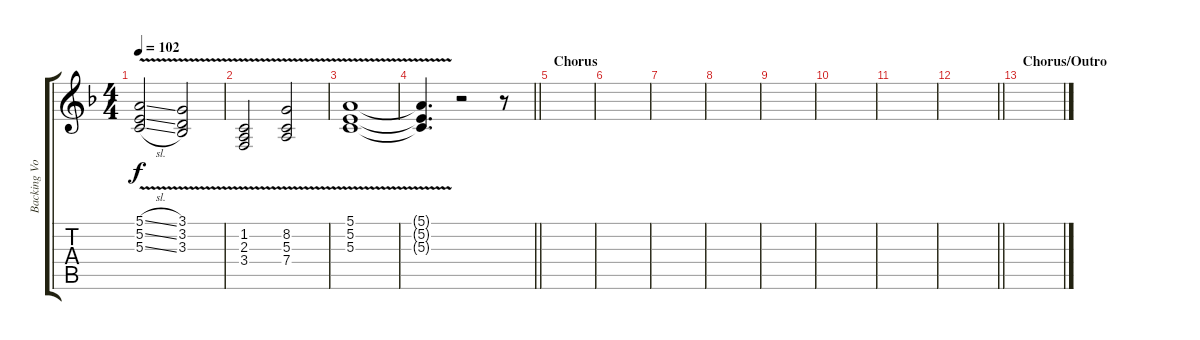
\track ("Backing Vocals " "Backing Vo") {instrument voiceoohs}
\staff {score tabs}
\tuning (E4 B3 G3 D3 A2 E2) {hide}
\ts (4 4)
\tempo 102
\clef g2
\ks f
(5.1{v sl} 5.2{v sl} 5.3{v sl}).2{dy f} (3.1{v} 3.2{v} 3.3{v}).2 |
(1.2{v} 2.3{v} 3.4{v}).2 (8.2{v} 5.3{v} 7.4{v}).2 |
(5.1{v} 5.2{v} 5.3{v}).1 |
\barLineRight lightlight
(5.1{t} 5.2{t} 5.3{t}).4{d} r.2 r.8 |
\section ("" "Chorus")
|
|
|
|
|
|
|
\barLineRight lightlight
|
\section ("" "Chorus/Outro")
